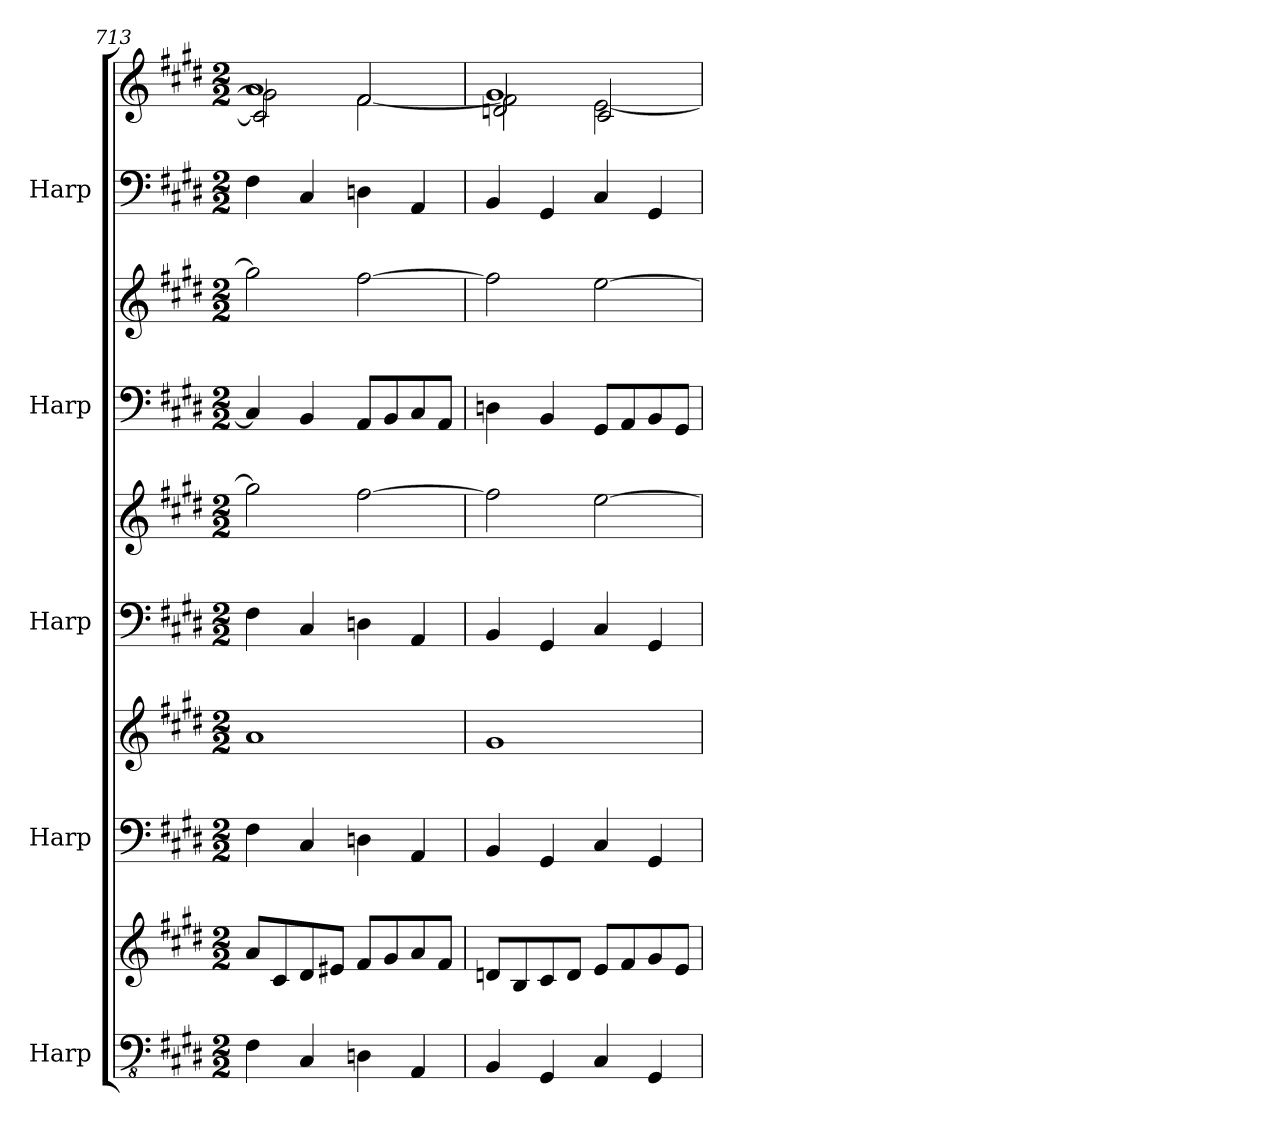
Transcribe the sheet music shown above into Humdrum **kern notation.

**kern	**kern	**kern	**kern	**kern	**kern	**kern	**kern	**kern	**kern
*part5	*part5	*part4	*part4	*part3	*part3	*part2	*part2	*part1	*part1
*staff10	*staff9	*staff8	*staff7	*staff6	*staff5	*staff4	*staff3	*staff2	*staff1
*I"Harp	*	*I"Harp	*	*I"Harp	*	*I"Harp	*	*I"Harp	*
*I'Hp	*	*I'Hp	*	*I'Hp	*	*I'Hp	*	*I'Hp	*
*clefFv4	*clefG2	*clefF4	*clefG2	*clefF4	*clefG2	*clefF4	*clefG2	*clefF4	*clefG2
*k[f#c#g#d#]	*k[f#c#g#d#]	*k[f#c#g#d#]	*k[f#c#g#d#]	*k[f#c#g#d#]	*k[f#c#g#d#]	*k[f#c#g#d#]	*k[f#c#g#d#]	*k[f#c#g#d#]	*k[f#c#g#d#]
*M2/2	*M2/2	*M2/2	*M2/2	*M2/2	*M2/2	*M2/2	*M2/2	*M2/2	*M2/2
=713	=713	=713	=713	=713	=713	=713	=713	=713	=713
*	*	*	*	*	*	*	*	*	*^
*	*	*	*	*	*	*	*	*	*	*^
4FF#\	8a/L	4F#\	1a	4F#\	2gg#\]	4C#/]	2gg#\]	4F#\	1a	2g#\]	2c#/]
.	8c#/	.	.	.	.	.	.	.	.	.	.
4CC#/	8d#/	4C#/	.	4C#/	.	4BB/	.	4C#/	.	.	.
.	8e#X/J	.	.	.	.	.	.	.	.	.	.
4DDn\	8f#/L	4Dn\	.	4Dn\	[2ff#\	8AA/L	[2ff#\	4Dn\	.	[2f#\	2f#/
.	8g#/	.	.	.	.	8BB/	.	.	.	.	.
4AAA/	8a/	4AA/	.	4AA/	.	8C#/	.	4AA/	.	.	.
.	8f#/J	.	.	.	.	8AA/J	.	.	.	.	.
=714	=714	=714	=714	=714	=714	=714	=714	=714	=714	=714	=714
4BBB/	8dn/L	4BB/	1g#	4BB/	2ff#\]	4Dn\	2ff#\]	4BB/	1g#	2f#\]	2dn/
.	8B/	.	.	.	.	.	.	.	.	.	.
4GGG#/	8c#/	4GG#/	.	4GG#/	.	4BB/	.	4GG#/	.	.	.
.	8d/J	.	.	.	.	.	.	.	.	.	.
4CC#/	8e/L	4C#/	.	4C#/	[2ee\	8GG#/L	[2ee\	4C#/	.	[2e\	2c#/
.	8f#/	.	.	.	.	8AA/	.	.	.	.	.
4GGG#/	8g#/	4GG#/	.	4GG#/	.	8BB/	.	4GG#/	.	.	.
.	8e/J	.	.	.	.	8GG#/J	.	.	.	.	.
*	*	*	*	*	*	*	*	*	*v	*v	*v
=	=	=	=	=	=	=	=	=	=
*-	*-	*-	*-	*-	*-	*-	*-	*-	*-
